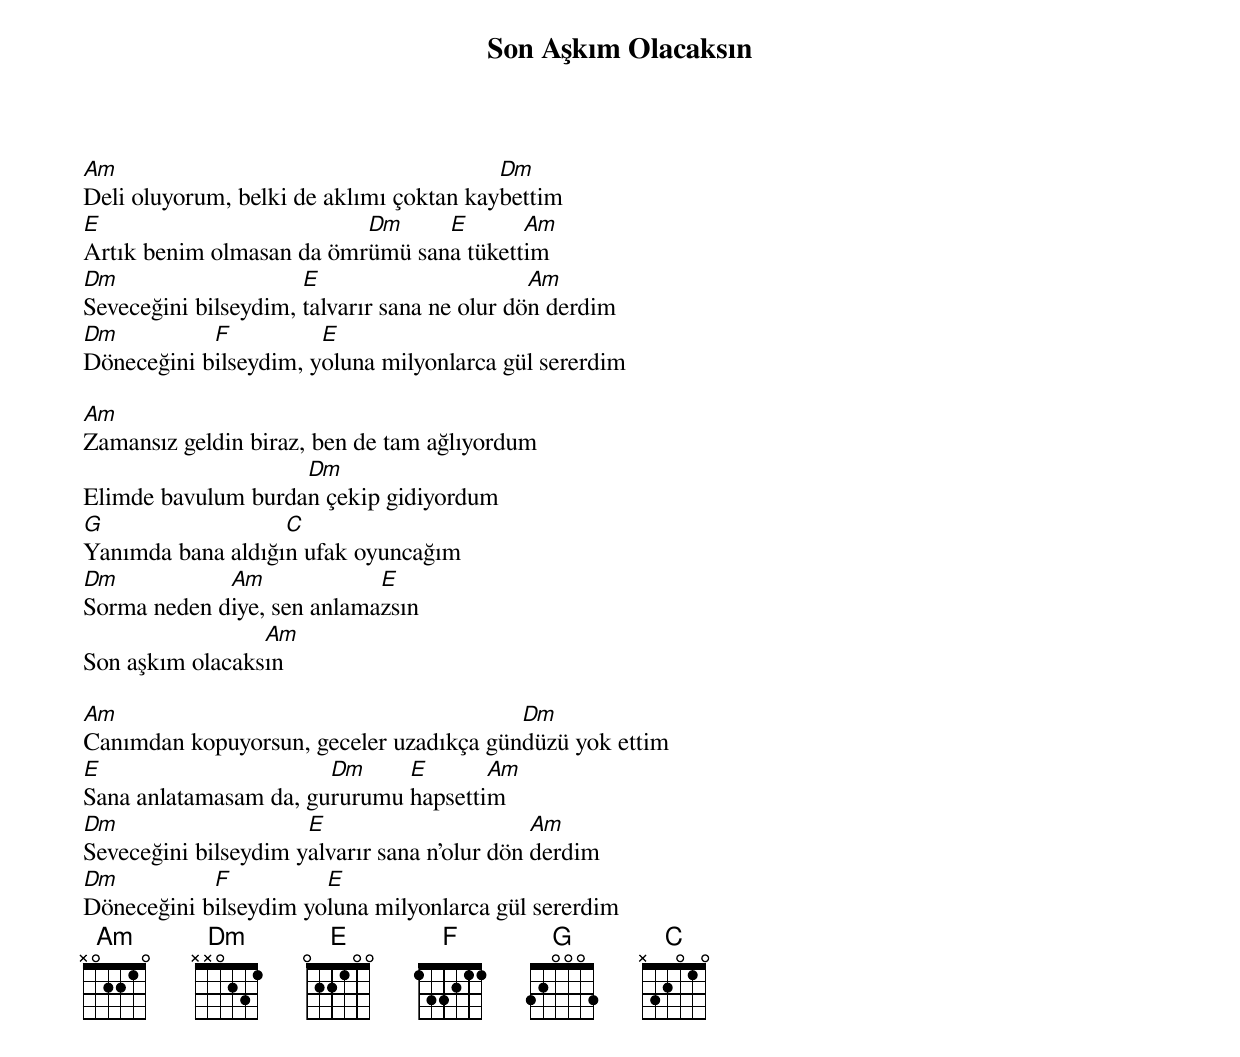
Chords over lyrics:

{title: Son Aşkım Olacaksın}
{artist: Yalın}

Am                                       Dm
Deli oluyorum, belki de aklımı çoktan kaybettim
E                         Dm     E       Am
Artık benim olmasan da ömrümü sana tükettim
Dm                    E                       Am
Seveceğini bilseydim, talvarır sana ne olur dön derdim
Dm          F          E
Döneceğini bilseydim, yoluna milyonlarca gül sererdim

Am
Zamansız geldin biraz, ben de tam ağlıyordum
                    Dm
Elimde bavulum burdan çekip gidiyordum
G                  C
Yanımda bana aldığın ufak oyuncağım
Dm           Am             E
Sorma neden diye, sen anlamazsın
                 Am
Son aşkım olacaksın

Am                                       Dm
Canımdan kopuyorsun, geceler uzadıkça gündüzü yok ettim
E                      Dm     E       Am
Sana anlatamasam da, gururumu hapsettim
Dm                    E                       Am
Seveceğini bilseydim yalvarır sana n'olur dön derdim
Dm          F          E
Döneceğini bilseydim yoluna milyonlarca gül sererdim
